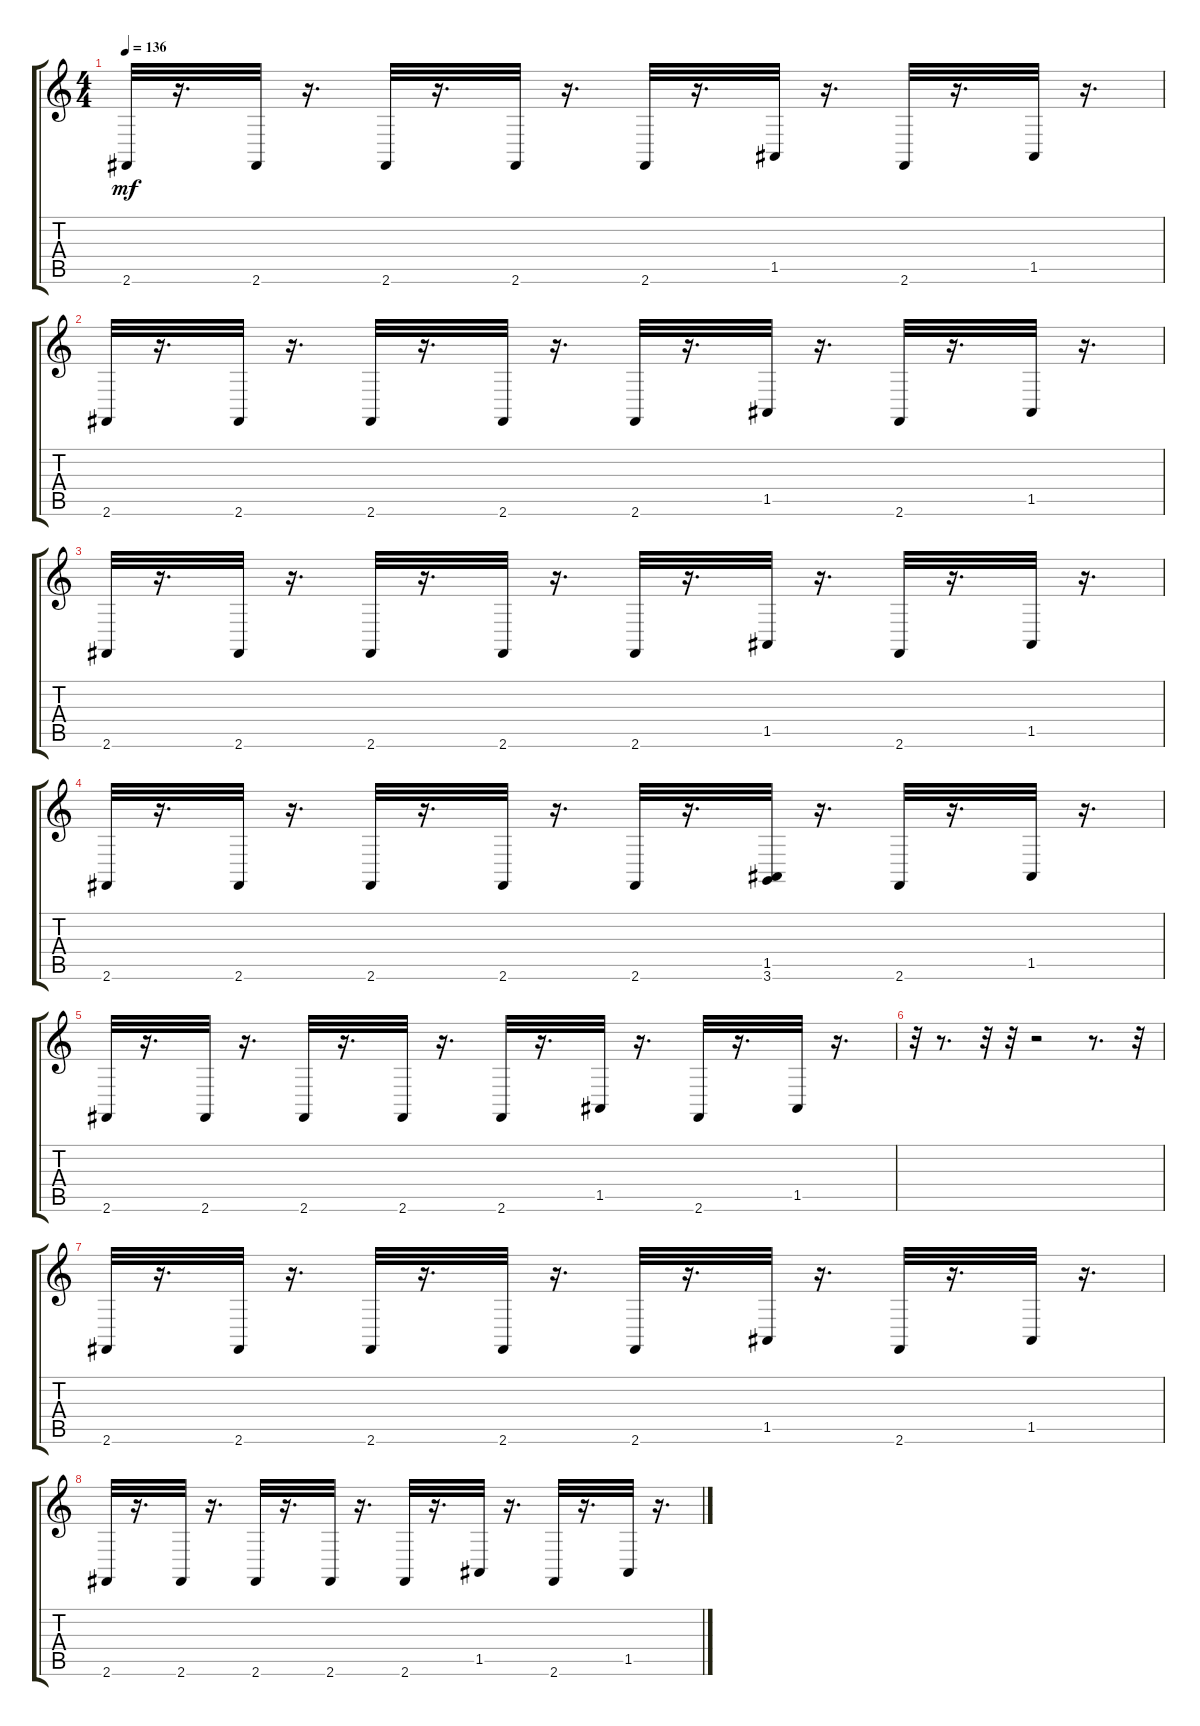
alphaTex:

\track "" {instrument drawbarorgan}
\staff {score tabs}
\tuning (E4 B3 G3 D3 A2 E2) {hide}
\ts (4 4)
\tempo 136
\clef g2
\ks c
2.6.32{dy mf} r.16{d} 2.6.32 r.16{d} 2.6.32 r.16{d} 2.6.32 r.16{d} 2.6.32 r.16{d} 1.5.32 r.16{d} 2.6.32 r.16{d} 1.5.32 r.16{d} |
2.6.32 r.16{d} 2.6.32 r.16{d} 2.6.32 r.16{d} 2.6.32 r.16{d} 2.6.32 r.16{d} 1.5.32 r.16{d} 2.6.32 r.16{d} 1.5.32 r.16{d} |
2.6.32 r.16{d} 2.6.32 r.16{d} 2.6.32 r.16{d} 2.6.32 r.16{d} 2.6.32 r.16{d} 1.5.32 r.16{d} 2.6.32 r.16{d} 1.5.32 r.16{d} |
2.6.32 r.16{d} 2.6.32 r.16{d} 2.6.32 r.16{d} 2.6.32 r.16{d} 2.6.32 r.16{d} (1.5 3.6).32 r.16{d} 2.6.32 r.16{d} 1.5.32 r.16{d} |
2.6.32 r.16{d} 2.6.32 r.16{d} 2.6.32 r.16{d} 2.6.32 r.16{d} 2.6.32 r.16{d} 1.5.32 r.16{d} 2.6.32 r.16{d} 1.5.32 r.16{d} |
r.32 r.8{d} r.32 r.32 r.2 r.8{d} r.32 |
2.6.32 r.16{d} 2.6.32 r.16{d} 2.6.32 r.16{d} 2.6.32 r.16{d} 2.6.32 r.16{d} 1.5.32 r.16{d} 2.6.32 r.16{d} 1.5.32 r.16{d} |
2.6.32 r.16{d} 2.6.32 r.16{d} 2.6.32 r.16{d} 2.6.32 r.16{d} 2.6.32 r.16{d} 1.5.32 r.16{d} 2.6.32 r.16{d} 1.5.32 r.16{d}
